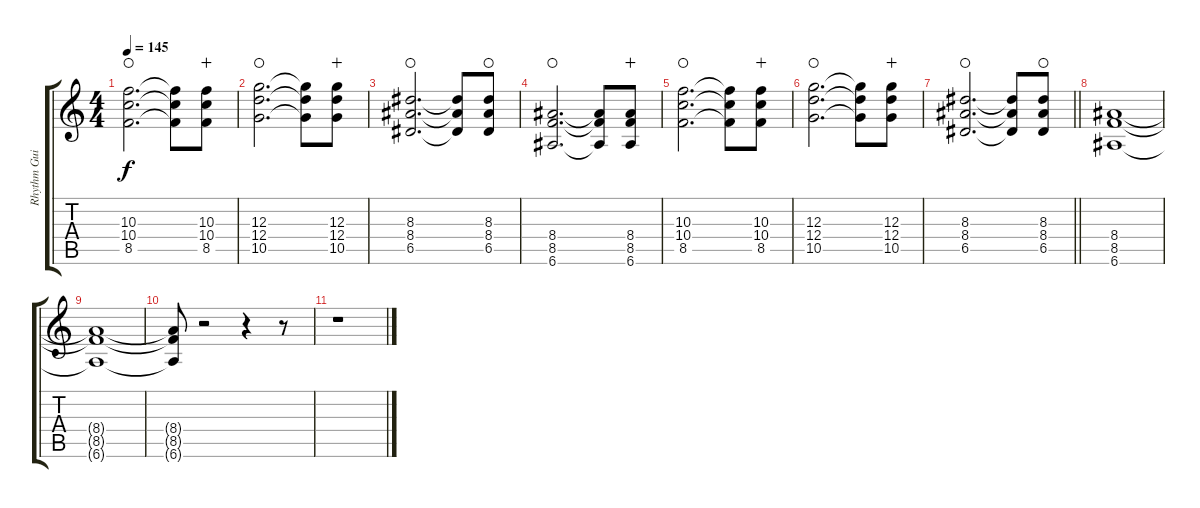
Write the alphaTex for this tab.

\track ("Rhythm Guitar" "Rhythm Gui") {instrument electricguitarjazz}
\staff {score tabs}
\tuning (E4 B3 G3 D3 A2 E2) {hide}
\ts (4 4)
\tempo 145
\clef g2
\ks c
(10.3 10.4 8.5).2{d dy f waho} (10.3{t} 10.4{t} 8.5{t}).8 (10.3 10.4 8.5).8{wahc} |
(12.3 12.4 10.5).2{d waho} (12.3{t} 12.4{t} 10.5{t}).8 (12.3 12.4 10.5).8{wahc} |
(8.3 8.4 6.5).2{d waho} (8.3{t} 8.4{t} 6.5{t}).8 (8.3 8.4 6.5).8{waho} |
(8.4 8.5 6.6).2{d waho} (8.4{t} 8.5{t} 6.6{t}).8 (8.4 8.5 6.6).8{wahc} |
(10.3 10.4 8.5).2{d waho} (10.3{t} 10.4{t} 8.5{t}).8 (10.3 10.4 8.5).8{wahc} |
(12.3 12.4 10.5).2{d waho} (12.3{t} 12.4{t} 10.5{t}).8 (12.3 12.4 10.5).8{wahc} |
\barLineRight lightlight
(8.3 8.4 6.5).2{d waho} (8.3{t} 8.4{t} 6.5{t}).8 (8.3 8.4 6.5).8{waho} |
(8.4 8.5 6.6).1 |
(8.4{t} 8.5{t} 6.6{t}).1 |
(8.4{t} 8.5{t} 6.6{t}).8 r.2 r.4 r.8 |
r.1
